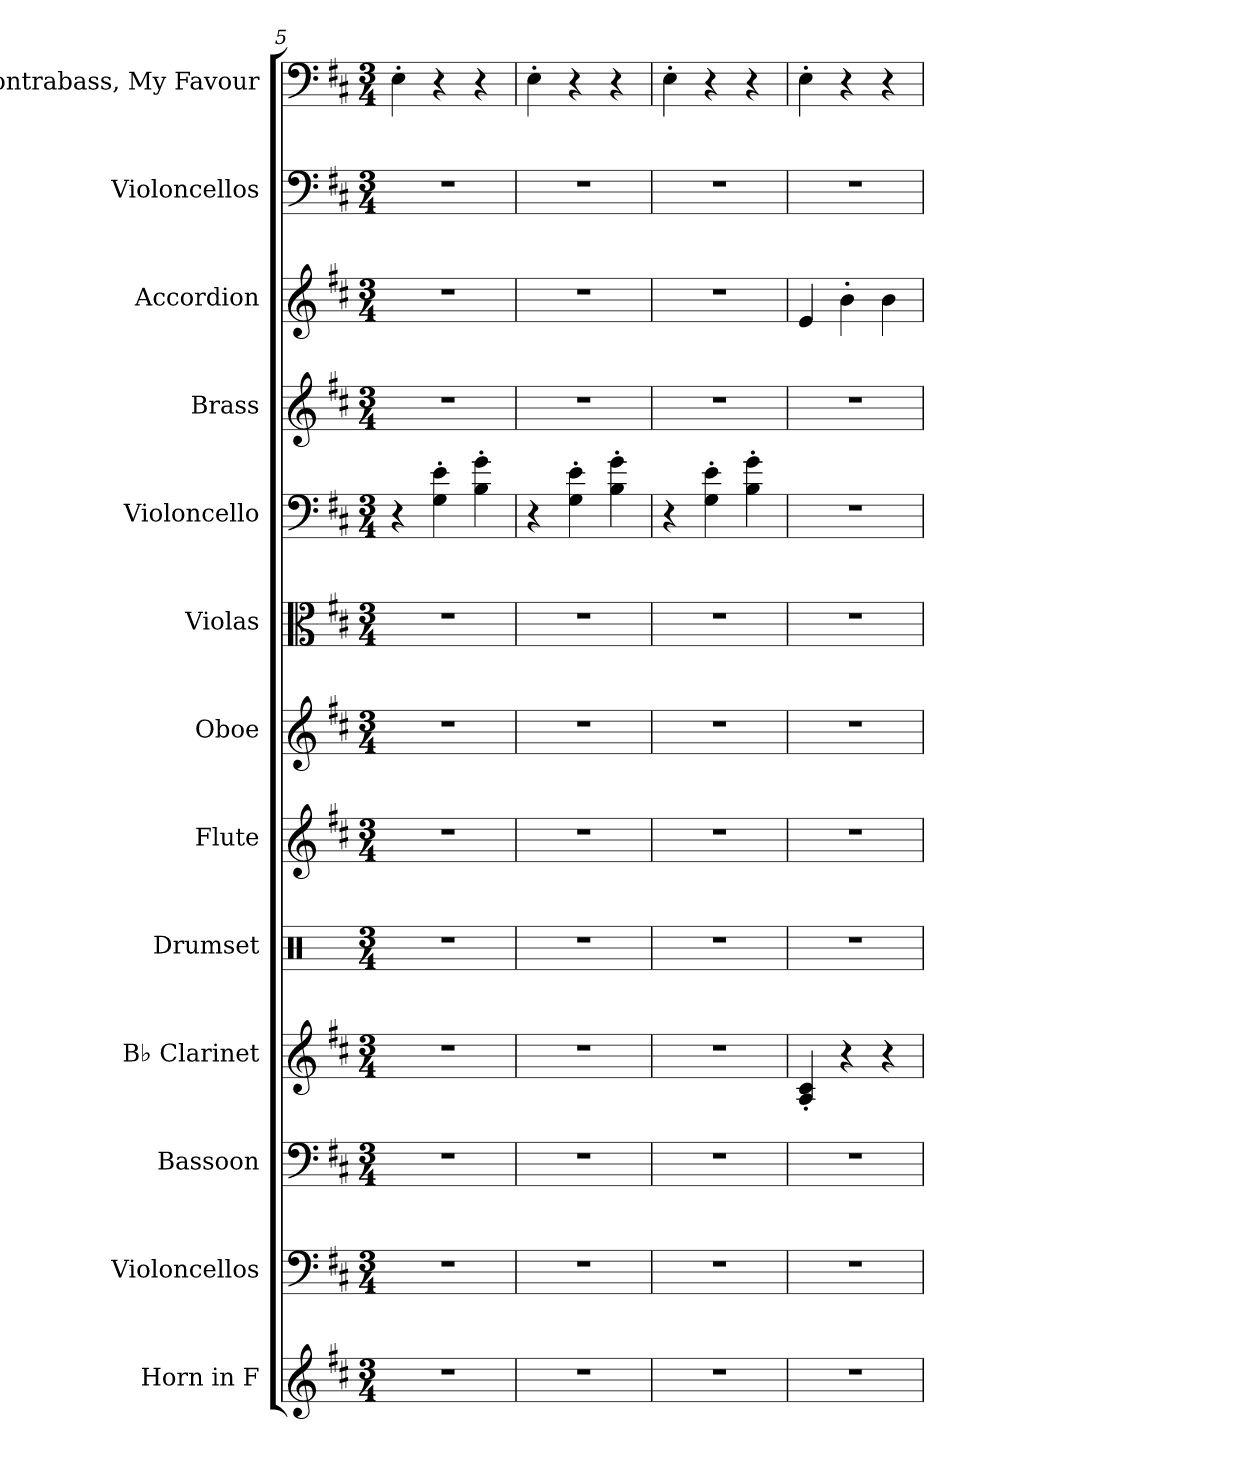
**kern	**kern	**kern	**kern	**kern	**kern	**kern	**kern	**kern	**kern	**kern	**kern	**kern
*part13	*part12	*part11	*part10	*part9	*part8	*part7	*part6	*part5	*part4	*part3	*part2	*part1
*staff13	*staff12	*staff11	*staff10	*staff9	*staff8	*staff7	*staff6	*staff5	*staff4	*staff3	*staff2	*staff1
*I"Horn in F	*I"Violoncellos	*I"Bassoon	*I"B♭ Clarinet	*I"Drumset	*I"Flute	*I"Oboe	*I"Violas	*I"Violoncello	*I"Brass	*I"Accordion	*I"Violoncellos	*I"Contrabass, My Favour
*	*I'Vcs.	*I'Bsn.	*I'B♭ Cl.	*I'D. Set	*I'Fl.	*I'Ob.	*I'Vlas.	*I'Vc.	*I'Br.	*I'Acc.	*I'Vcs.	*I'Cb.
*clefG2	*clefF4	*clefF4	*clefG2	*clefX	*clefG2	*clefG2	*clefC3	*clefF4	*clefG2	*clefG2	*clefF4	*clefF4
*ITrd4c7	*	*	*ITrd1c2	*	*	*	*	*	*	*	*	*ITrd7c12
*k[f#]	*k[f#c#]	*k[f#c#]	*k[]	*k[]	*k[f#c#]	*k[f#c#]	*k[f#c#]	*k[f#c#]	*k[f#c#]	*k[f#c#]	*k[f#c#]	*k[f#c#]
*M3/4	*M3/4	*M3/4	*M3/4	*M3/4	*M3/4	*M3/4	*M3/4	*M3/4	*M3/4	*M3/4	*M3/4	*M3/4
=5	=5	=5	=5	=5	=5	=5	=5	=5	=5	=5	=5	=5
2.r	2.r	2.r	2.r	2.r	2.r	2.r	2.r	4r	2.r	2.r	2.r	4EE'\
.	.	.	.	.	.	.	.	4G\' 4e\'	.	.	.	4r
.	.	.	.	.	.	.	.	4B\' 4g\'	.	.	.	4r
=6	=6	=6	=6	=6	=6	=6	=6	=6	=6	=6	=6	=6
2.r	2.r	2.r	2.r	2.r	2.r	2.r	2.r	4r	2.r	2.r	2.r	4EE'\
.	.	.	.	.	.	.	.	4G\' 4e\'	.	.	.	4r
.	.	.	.	.	.	.	.	4B\' 4g\'	.	.	.	4r
=7	=7	=7	=7	=7	=7	=7	=7	=7	=7	=7	=7	=7
2.r	2.r	2.r	2.r	2.r	2.r	2.r	2.r	4r	2.r	2.r	2.r	4EE'\
.	.	.	.	.	.	.	.	4G\' 4e\'	.	.	.	4r
.	.	.	.	.	.	.	.	4B\' 4g\'	.	.	.	4r
=8	=8	=8	=8	=8	=8	=8	=8	=8	=8	=8	=8	=8
2.r	2.r	2.r	4G/' 4B/'	2.r	2.r	2.r	2.r	2.r	2.r	4e/	2.r	4EE'\
.	.	.	4r	.	.	.	.	.	.	4b'\	.	4r
.	.	.	4r	.	.	.	.	.	.	4b\	.	4r
=	=	=	=	=	=	=	=	=	=	=	=	=
*-	*-	*-	*-	*-	*-	*-	*-	*-	*-	*-	*-	*-
